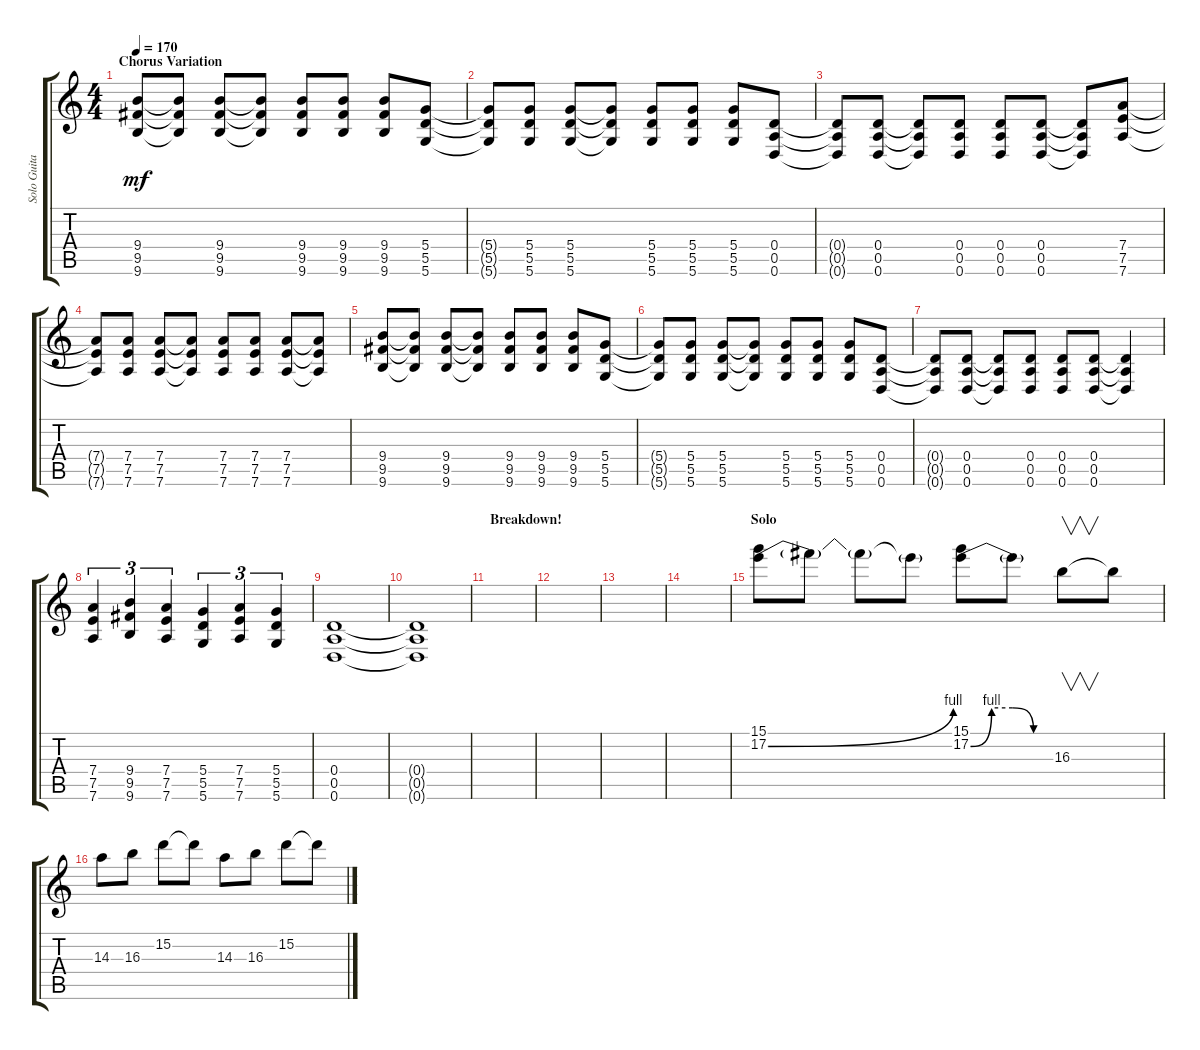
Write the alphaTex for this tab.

\track ("Solo Guitar" "Solo Guita") {instrument distortionguitar}
\staff {score tabs}
\tuning (E4 B3 G3 D3 A2 D2) {hide}
\ts (4 4)
\section ("" "Chorus Variation")
\tempo 170
\clef g2
\ks c
(9.4 9.5 9.6).8{dy mf} (9.4{t} 9.5{t} 9.6{t}).8 (9.4 9.5 9.6).8 (9.4{t} 9.5{t} 9.6{t}).8 (9.4 9.5 9.6).8 (9.4 9.5 9.6).8 (9.4 9.5 9.6).8 (5.4 5.5 5.6).8 |
(5.4{t} 5.5{t} 5.6{t}).8 (5.4 5.5 5.6).8 (5.4 5.5 5.6).8 (5.4{t} 5.5{t} 5.6{t}).8 (5.4 5.5 5.6).8 (5.4 5.5 5.6).8 (5.4 5.5 5.6).8 (0.4 0.5 0.6).8 |
(0.4{t} 0.5{t} 0.6{t}).8 (0.4 0.5 0.6).8 (0.4{t} 0.5{t} 0.6{t}).8 (0.4 0.5 0.6).8 (0.4 0.5 0.6).8 (0.4 0.5 0.6).8 (0.4{t} 0.5{t} 0.6{t}).8 (7.4 7.5 7.6).8 |
(7.4{t} 7.5{t} 7.6{t}).8 (7.4 7.5 7.6).8 (7.4 7.5 7.6).8 (7.4{t} 7.5{t} 7.6{t}).8 (7.4 7.5 7.6).8 (7.4 7.5 7.6).8 (7.4 7.5 7.6).8 (7.4{t} 7.5{t} 7.6{t}).8 |
(9.4 9.5 9.6).8 (9.4{t} 9.5{t} 9.6{t}).8 (9.4 9.5 9.6).8 (9.4{t} 9.5{t} 9.6{t}).8 (9.4 9.5 9.6).8 (9.4 9.5 9.6).8 (9.4 9.5 9.6).8 (5.4 5.5 5.6).8 |
(5.4{t} 5.5{t} 5.6{t}).8 (5.4 5.5 5.6).8 (5.4 5.5 5.6).8 (5.4{t} 5.5{t} 5.6{t}).8 (5.4 5.5 5.6).8 (5.4 5.5 5.6).8 (5.4 5.5 5.6).8 (0.4 0.5 0.6).8 |
(0.4{t} 0.5{t} 0.6{t}).8 (0.4 0.5 0.6).8 (0.4{t} 0.5{t} 0.6{t}).8 (0.4 0.5 0.6).8 (0.4 0.5 0.6).8 (0.4 0.5 0.6).8 (0.4{t} 0.5{t} 0.6{t}).4 |
(7.4 7.5 7.6).4{tu (3 2)} (9.4 9.5 9.6).4{tu (3 2)} (7.4 7.5 7.6).4{tu (3 2)} (5.4 5.5 5.6).4{tu (3 2)} (7.4 7.5 7.6).4{tu (3 2)} (5.4 5.5 5.6).4{tu (3 2)} |
(0.4 0.5 0.6).1 |
(0.4{t} 0.5{t} 0.6{t}).1 |
\section ("" "Breakdown!")
|
|
|
|
\section ("" "Solo")
(15.1 17.2{be (bend 0 0 60 4)}).8 17.2{t}.8 17.2{t}.8 17.2{t}.8 (15.1 17.2{be (custom 0 0 15 4 30 4 45 0 60 0)}).8 17.2{t}.8 16.3.8{v} 16.3{t}.8 |
14.3.8 16.3.8 15.2.8 15.2{t}.8 14.3.8 16.3.8 15.2.8 15.2{t}.8
